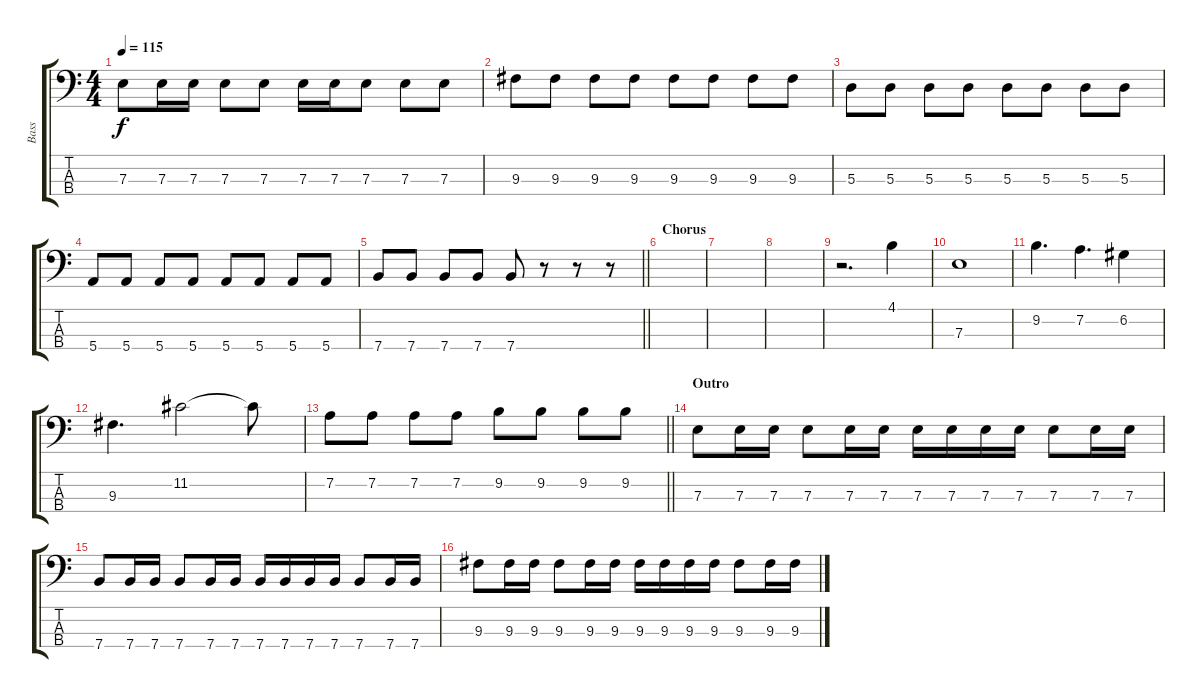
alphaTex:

\track ("Bass" "Bass") {instrument electricbassfinger}
\staff {score tabs}
\tuning (G2 D2 A1 E1) {hide}
\ts (4 4)
\tempo 115
\clef f4
\ks c
7.3.8{dy f} 7.3.16 7.3.16 7.3.8 7.3.8 7.3.16 7.3.16 7.3.8 7.3.8 7.3.8 |
9.3.8 9.3.8 9.3.8 9.3.8 9.3.8 9.3.8 9.3.8 9.3.8 |
5.3.8 5.3.8 5.3.8 5.3.8 5.3.8 5.3.8 5.3.8 5.3.8 |
5.4.8 5.4.8 5.4.8 5.4.8 5.4.8 5.4.8 5.4.8 5.4.8 |
\barLineRight lightlight
7.4.8 7.4.8 7.4.8 7.4.8 7.4.8 r.8 r.8 r.8 |
\section ("" "Chorus")
|
|
|
r.2{d} 4.1.4 |
7.3.1 |
9.2.4{d} 7.2.4{d} 6.2.4 |
9.3.4{d} 11.2.2 11.2{t}.8 |
\barLineRight lightlight
7.2.8 7.2.8 7.2.8 7.2.8 9.2.8 9.2.8 9.2.8 9.2.8 |
\section ("" "Outro")
7.3.8 7.3.16 7.3.16 7.3.8 7.3.16 7.3.16 7.3.16 7.3.16 7.3.16 7.3.16 7.3.8 7.3.16 7.3.16 |
7.4.8 7.4.16 7.4.16 7.4.8 7.4.16 7.4.16 7.4.16 7.4.16 7.4.16 7.4.16 7.4.8 7.4.16 7.4.16 |
9.3.8 9.3.16 9.3.16 9.3.8 9.3.16 9.3.16 9.3.16 9.3.16 9.3.16 9.3.16 9.3.8 9.3.16 9.3.16
